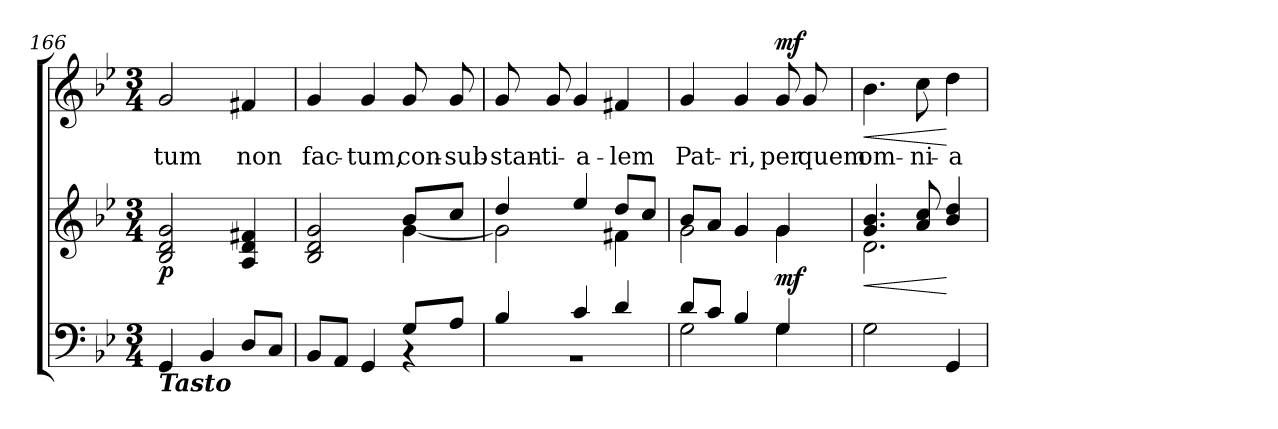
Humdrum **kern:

**kern	**kern	**dynam	**kern	**text	**dynam
*part2	*part2	*part2	*part1	*part1	*part1
*staff3	*staff2	*staff2/3	*staff1	*staff1	*staff1
!!LO:LB:g=z
*clefF4	*clefG2	*	*clefG2	*	*
*	*	*	*ITrd7c12	*	*
*k[b-e-]	*k[b-e-]	*	*k[b-e-]	*	*
*B-:	*B-:	*	*B-:	*	*
*M3/4	*M3/4	*	*M3/4	*	*
=166	=166	=166	=166	=166	=166
!LO:TX:b:Bi:t=Tasto	!	!	!	!	!
!	!	!LO:DY:b	!	!LO:LY:b	!
4GG/	2B-/ 2d/ 2g/	p	2G/	-tum	.
4BB-/	.	.	.	.	.
!	!	!	!	!LO:LY:b	!
8D/L	4A/ 4d/ 4f#X/	.	4F#X/	non	.
8C/J	.	.	.	.	.
=167	=167	=167	=167	=167	=167
*^	*^	*	*	*	*
!	!	!	!	!	!	!LO:LY:b	!
8BB-/L	2ryy	2B-/ 2d/ 2g/	2ryy	.	4G/	fac-	.
8AA/J	.	.	.	.	.	.	.
!	!	!	!	!	!	!LO:LY:b	!
4GG/	.	.	.	.	4G/	-tum,	.
!	!	!	!	!	!	!LO:LY:b	!
8G/L	4rBB	8b-/L	[<4g\	.	8G/	con-	.
!	!	!	!	!	!	!LO:LY:b	!
8A/J	.	8cc/J	.	.	8G/	-sub-	.
=168	=168	=168	=168	=168	=168	=168	=168
!	!LO:N:vis=1	!	!	!	!	!LO:LY:b	!
4B-/	2.rBB	4dd/	2g\]	.	8G/	-stan-	.
!	!	!	!	!	!	!LO:LY:b	!
.	.	.	.	.	8G/	-ti-	.
!	!	!	!	!	!	!LO:LY:b	!
4c/	.	4ee-/	.	.	4G/	-a-	.
!	!	!	!	!	!	!LO:LY:b	!
4d/	.	8dd/L	4f#X\	.	4F#X/	-lem	.
.	.	8cc/J	.	.	.	.	.
=169	=169	=169	=169	=169	=169	=169	=169
!	!	!	!	!	!	!LO:LY:b	!
8d/L	2G\	8b-/L	2g\	.	4G/	Pat-	.
8c/J	.	8a/J	.	.	.	.	.
!	!	!	!	!	!	!LO:LY:b	!
4B-/	.	4g/	.	.	4G/	-ri,	.
!	!	!	!	!LO:DY:b	!	!LO:LY:b	!LO:DY:a
4G/	4G\	4g/	4g\	mf	8G/	per	mf
!	!	!	!	!	!	!LO:LY:b	!
.	.	.	.	.	8G/	quem	.
*v	*v	*	*	*	*	*	*
=170	=170	=170	=170	=170	=170	=170
!	!	!	!LO:HP:b	!	!LO:LY:b	!LO:HP:b
2G\	4.g/ 4.b-/	2.d\	<	4.B-\	om-	<
!	!	!	!	!	!LO:LY:b	!
.	8a/ 8cc/	.	.	8c\	-ni-	.
!	!	!	!	!	!LO:LY:b	!
4GG/	4b-/ 4dd/	.	[	4d\	-a	[
*	*v	*v	*	*	*	*
=	=	=	=	=	=
*-	*-	*-	*-	*-	*-
